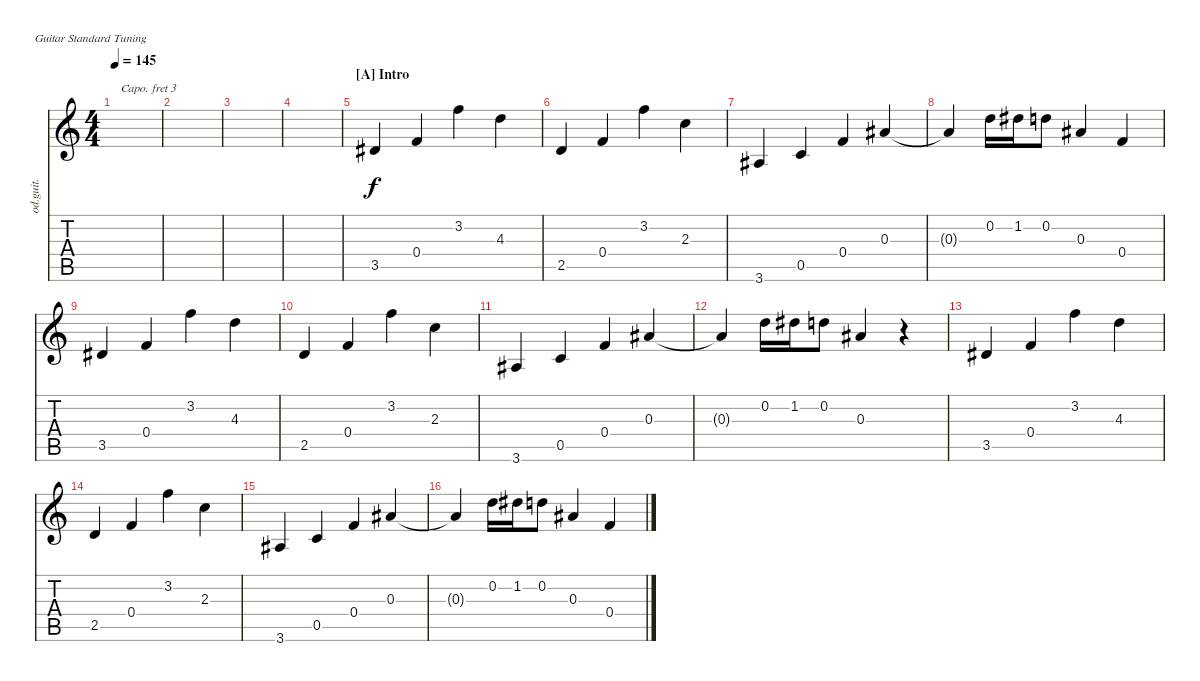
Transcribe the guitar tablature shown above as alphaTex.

\bracketExtendMode nobrackets
\track ("Main Gt" "od.guit.") {instrument overdrivenguitar}
\staff {score tabs}
\capo 3
\tuning (E4 B3 G3 D3 A2 E2)
\ts (4 4)
\tempo 145
\clef g2
\ks aminor
|
|
|
|
\section ("A" "Intro")
3.5{acc #}.4 0.4.4 3.2.4 4.3.4 |
2.5.4 0.4.4 3.2.4 2.3.4 |
3.6{acc #}.4 0.5.4 0.4.4 0.3{acc #}.4 |
0.3{t acc #}.4 0.2.16 1.2{acc #}.16 0.2.8 0.3{acc #}.4 0.4.4 |
3.5{acc #}.4 0.4.4 3.2.4 4.3.4 |
2.5.4 0.4.4 3.2.4 2.3.4 |
3.6{acc #}.4 0.5.4 0.4.4 0.3{acc #}.4 |
0.3{t acc #}.4 0.2.16 1.2{acc #}.16 0.2.8 0.3{acc #}.4 r.4 |
3.5{acc #}.4 0.4.4 3.2.4 4.3.4 |
2.5.4 0.4.4 3.2.4 2.3.4 |
3.6{acc #}.4 0.5.4 0.4.4 0.3{acc #}.4 |
0.3{t acc #}.4 0.2.16 1.2{acc #}.16 0.2.8 0.3{acc #}.4 0.4.4
